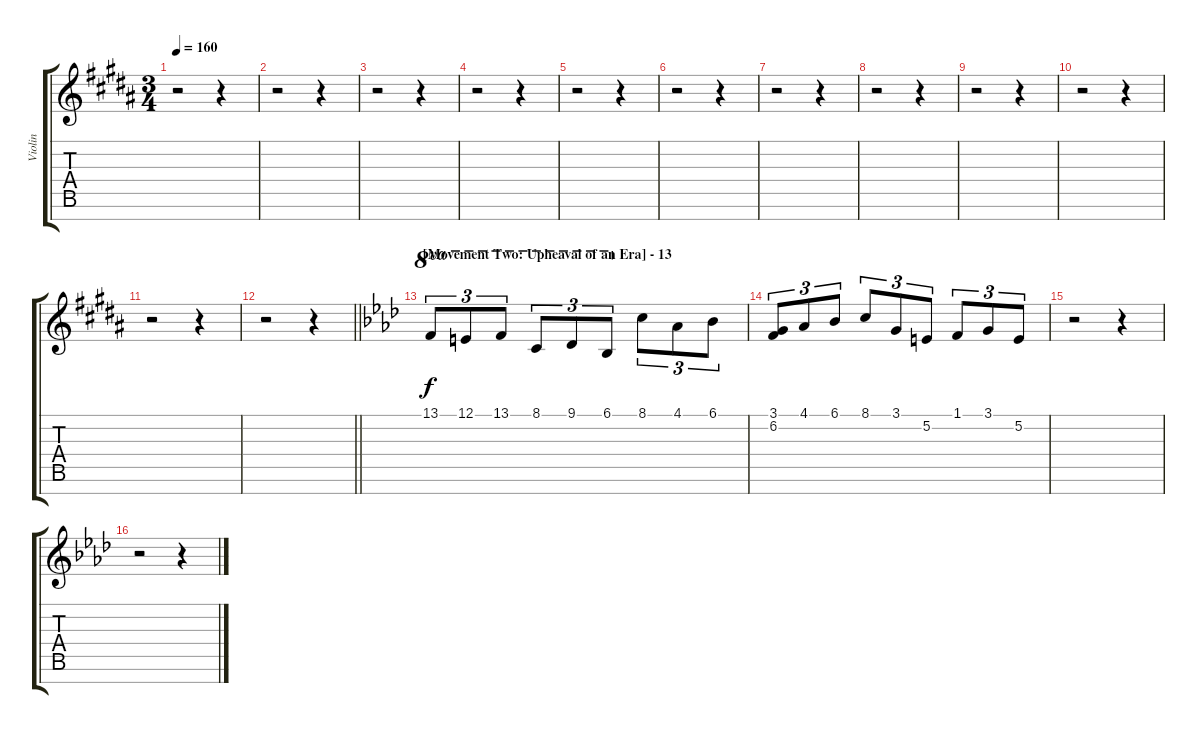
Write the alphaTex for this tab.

\track ("Violin" "Violin") {instrument violin}
\staff {score tabs}
\tuning (E4 B3 G3 D3 A2 E2 B1) {hide}
\ts (3 4)
\tempo 160
\clef g2
\ks b
r.2{dy f} r.4 |
r.2 r.4 |
r.2 r.4 |
r.2 r.4 |
r.2 r.4 |
r.2 r.4 |
r.2 r.4 |
r.2 r.4 |
r.2 r.4 |
r.2 r.4 |
r.2 r.4 |
\barLineRight lightlight
r.2 r.4 |
\section ("" "[Movement Two: Upheaval of an Era] - 13")
\ks ab
13.1.8{tu (3 2) ot 8va} 12.1.8{tu (3 2) ot 8va} 13.1.8{tu (3 2) ot 8va} 8.1.8{tu (3 2) ot 8va} 9.1.8{tu (3 2) ot 8va} 6.1.8{tu (3 2) ot 8va} 8.1.8{tu (3 2)} 4.1.8{tu (3 2)} 6.1.8{tu (3 2)} |
(3.1 6.2).8{tu (3 2)} 4.1.8{tu (3 2)} 6.1.8{tu (3 2)} 8.1.8{tu (3 2)} 3.1.8{tu (3 2)} 5.2.8{tu (3 2)} 1.1.8{tu (3 2)} 3.1.8{tu (3 2)} 5.2.8{tu (3 2)} |
r.2 r.4 |
r.2 r.4
